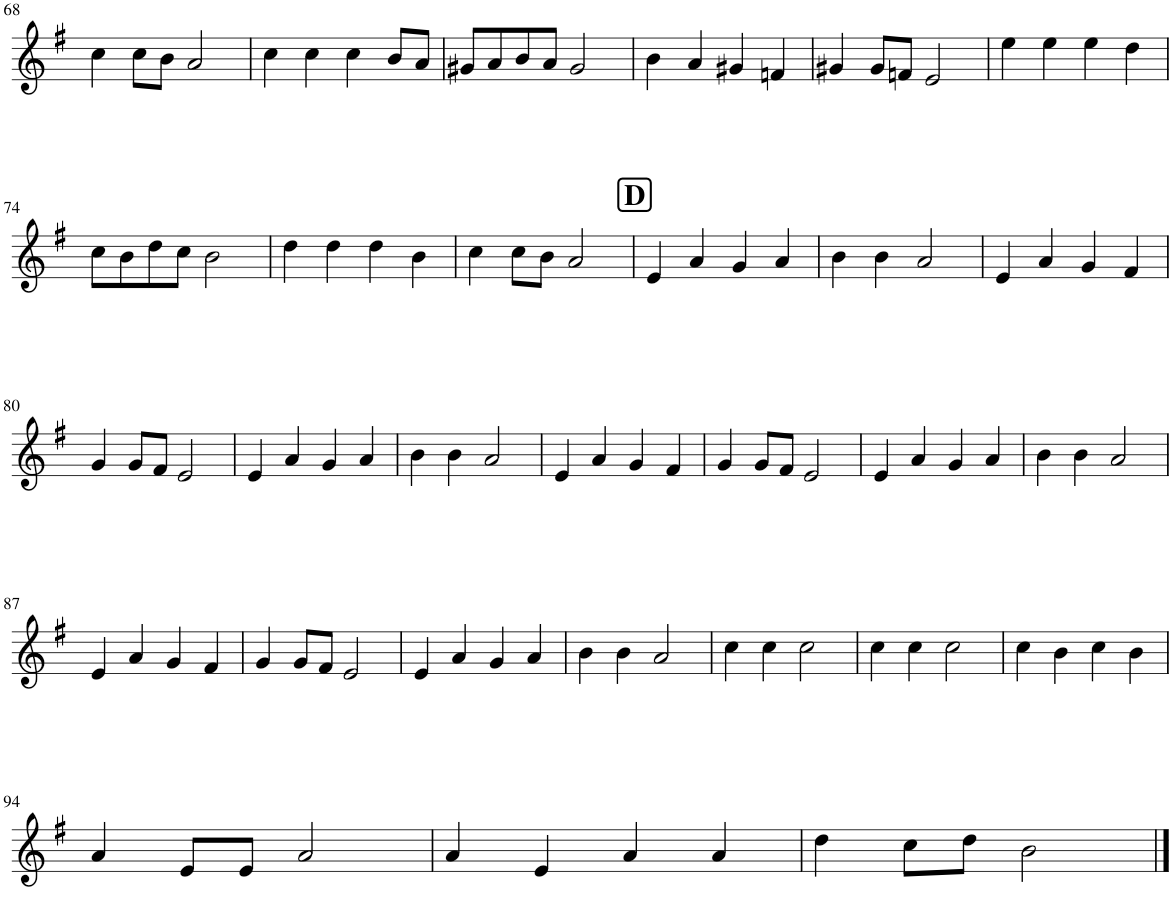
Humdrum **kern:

**kern
*part1
*staff1
*I"Bb Trumpet
*I'Bb Tpt.
!!LO:PB:g=z
*clefG2
*Trd1c2
*k[f#]
*M4/4
=68
4cc\
8cc\L
8b\J
2a/
=69
4cc\
4cc\
4cc\
8b/L
8a/J
=70
8g#X/L
8a/
8b/
8a/J
2g#/
=71
4b\
4a/
4g#X/
4fn/
=72
4g#X/
8g#/L
8fn/J
2e/
=73
4ee\
4ee\
4ee\
4dd\
!!LO:LB:g=z
=74
8cc\L
8b\
8dd\
8cc\J
2b\
=75
4dd\
4dd\
4dd\
4b\
=76
4cc\
8cc\L
8b\J
2a/
!!LO:REH:place=s1:a:B:cj:fs=14:t=D
=77
4e/
4a/
4g/
4a/
=78
4b\
4b\
2a/
=79
4e/
4a/
4g/
4f#/
!!LO:LB:g=z
=80
4g/
8g/L
8f#/J
2e/
=81
4e/
4a/
4g/
4a/
=82
4b\
4b\
2a/
=83
4e/
4a/
4g/
4f#/
=84
4g/
8g/L
8f#/J
2e/
=85
4e/
4a/
4g/
4a/
=86
4b\
4b\
2a/
!!LO:LB:g=z
=87
4e/
4a/
4g/
4f#/
=88
4g/
8g/L
8f#/J
2e/
=89
4e/
4a/
4g/
4a/
=90
4b\
4b\
2a/
=91
4cc\
4cc\
2cc\
=92
4cc\
4cc\
2cc\
=93
4cc\
4b\
4cc\
4b\
!!LO:LB:g=z
=94
4a/
8e/L
8e/J
2a/
=95
4a/
4e/
4a/
4a/
=96
4dd\
8cc\L
8dd\J
2b\
==
*-
